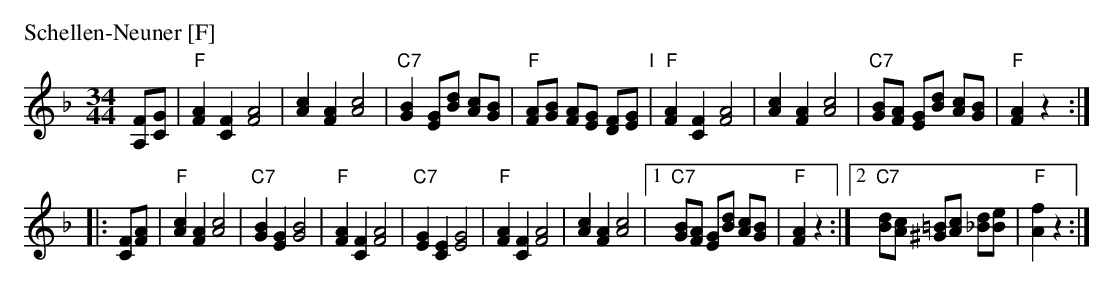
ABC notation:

X:1
P: Schellen-Neuner [F]
M: 34/44
L: 1/8
K: F
   [FA,][GC] \
| "F"[A2F2][F2C2]  [A4F4] | [c2A2][A2F2] [c4A4] \
| "C7"[B2G2]   [EG][dB] [cA][BG] | "F"[AF][BG] [AF][GE] [FD][GE] \
"I"\
| "F"[A2F2][F2C2]  [A4F4] | [c2A2][A2F2] [c4A4] \
| "C7"[BG][AF] [GE][dB] [cA][BG] | "F"[A2F2] z2 :|
|: [FC][AF] \
| "F"[c2A2][A2F2] [c4A4] | "C7"[B2G2][G2E2] [B4G4] \
| "F"[A2F2][F2C2] [A4F4] | "C7"[G2E2][E2C2] [G4E4] \
| "F"[A2F2][F2C2]   [A4F4] | [c2A2][A2F2] [c4A4] \
|1 "C7"[BG][AF]  [GE][dB] [cA][BG] | "F"[A2F2] z2 \
:|2 "C7"[dB][cA] [=B^G][cA] [d_B][eB] | "F"[f2A2] z2 :|
